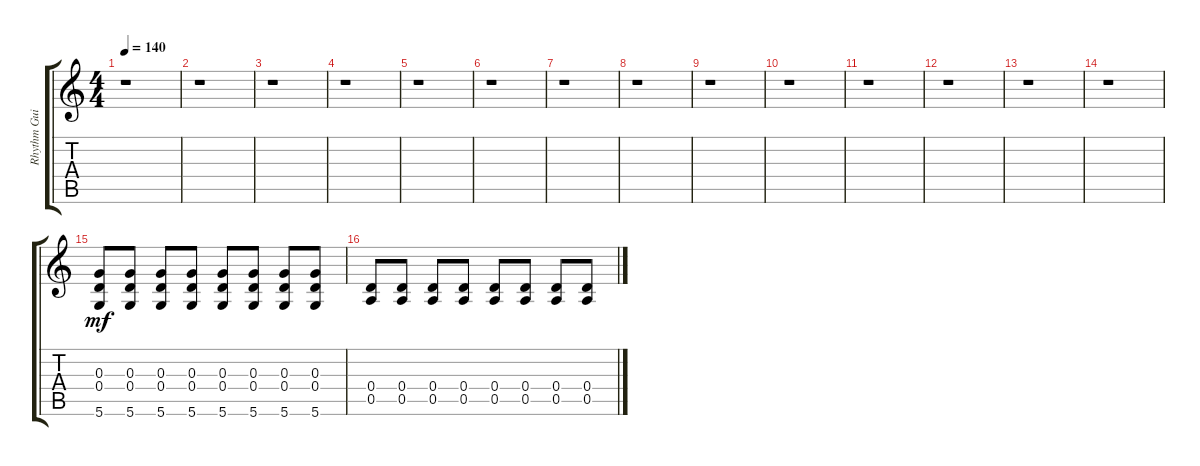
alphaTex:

\track ("Rhythm Guitar" "Rhythm Gui") {instrument distortionguitar}
\staff {score tabs}
\tuning (E4 B3 G3 D3 A2 D2) {hide}
\ts (4 4)
\tempo 140
\clef g2
\ks c
r.1{dy mf} |
r.1 |
r.1 |
r.1 |
r.1 |
r.1 |
r.1 |
r.1 |
r.1 |
r.1 |
r.1 |
r.1 |
r.1 |
r.1 |
(0.3 0.4 5.6).8 (0.3 0.4 5.6).8 (0.3 0.4 5.6).8 (0.3 0.4 5.6).8 (0.3 0.4 5.6).8 (0.3 0.4 5.6).8 (0.3 0.4 5.6).8 (0.3 0.4 5.6).8 |
(0.4 0.5).8 (0.4 0.5).8 (0.4 0.5).8 (0.4 0.5).8 (0.4 0.5).8 (0.4 0.5).8 (0.4 0.5).8 (0.4 0.5).8
